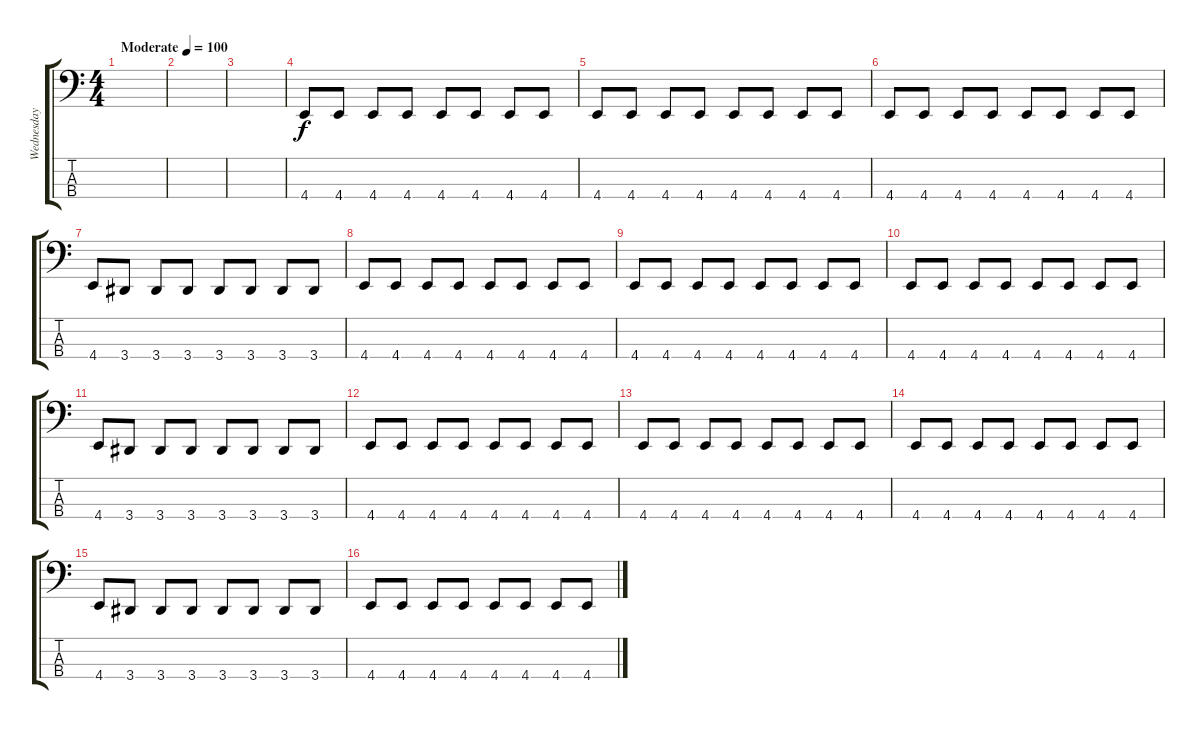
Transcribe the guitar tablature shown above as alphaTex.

\track ("Wednesday 13 II" "Wednesday ") {instrument electricbasspick}
\staff {score tabs}
\tuning (F2 C2 G1 C1) {hide}
\ts (4 4)
\tempo (100 "Moderate")
\clef f4
\ks c
|
|
|
4.4.8 4.4.8 4.4.8 4.4.8 4.4.8 4.4.8 4.4.8 4.4.8 |
4.4.8 4.4.8 4.4.8 4.4.8 4.4.8 4.4.8 4.4.8 4.4.8 |
4.4.8 4.4.8 4.4.8 4.4.8 4.4.8 4.4.8 4.4.8 4.4.8 |
4.4.8 3.4.8 3.4.8 3.4.8 3.4.8 3.4.8 3.4.8 3.4.8 |
4.4.8 4.4.8 4.4.8 4.4.8 4.4.8 4.4.8 4.4.8 4.4.8 |
4.4.8 4.4.8 4.4.8 4.4.8 4.4.8 4.4.8 4.4.8 4.4.8 |
4.4.8 4.4.8 4.4.8 4.4.8 4.4.8 4.4.8 4.4.8 4.4.8 |
4.4.8 3.4.8 3.4.8 3.4.8 3.4.8 3.4.8 3.4.8 3.4.8 |
4.4.8 4.4.8 4.4.8 4.4.8 4.4.8 4.4.8 4.4.8 4.4.8 |
4.4.8 4.4.8 4.4.8 4.4.8 4.4.8 4.4.8 4.4.8 4.4.8 |
4.4.8 4.4.8 4.4.8 4.4.8 4.4.8 4.4.8 4.4.8 4.4.8 |
4.4.8 3.4.8 3.4.8 3.4.8 3.4.8 3.4.8 3.4.8 3.4.8 |
4.4.8 4.4.8 4.4.8 4.4.8 4.4.8 4.4.8 4.4.8 4.4.8
